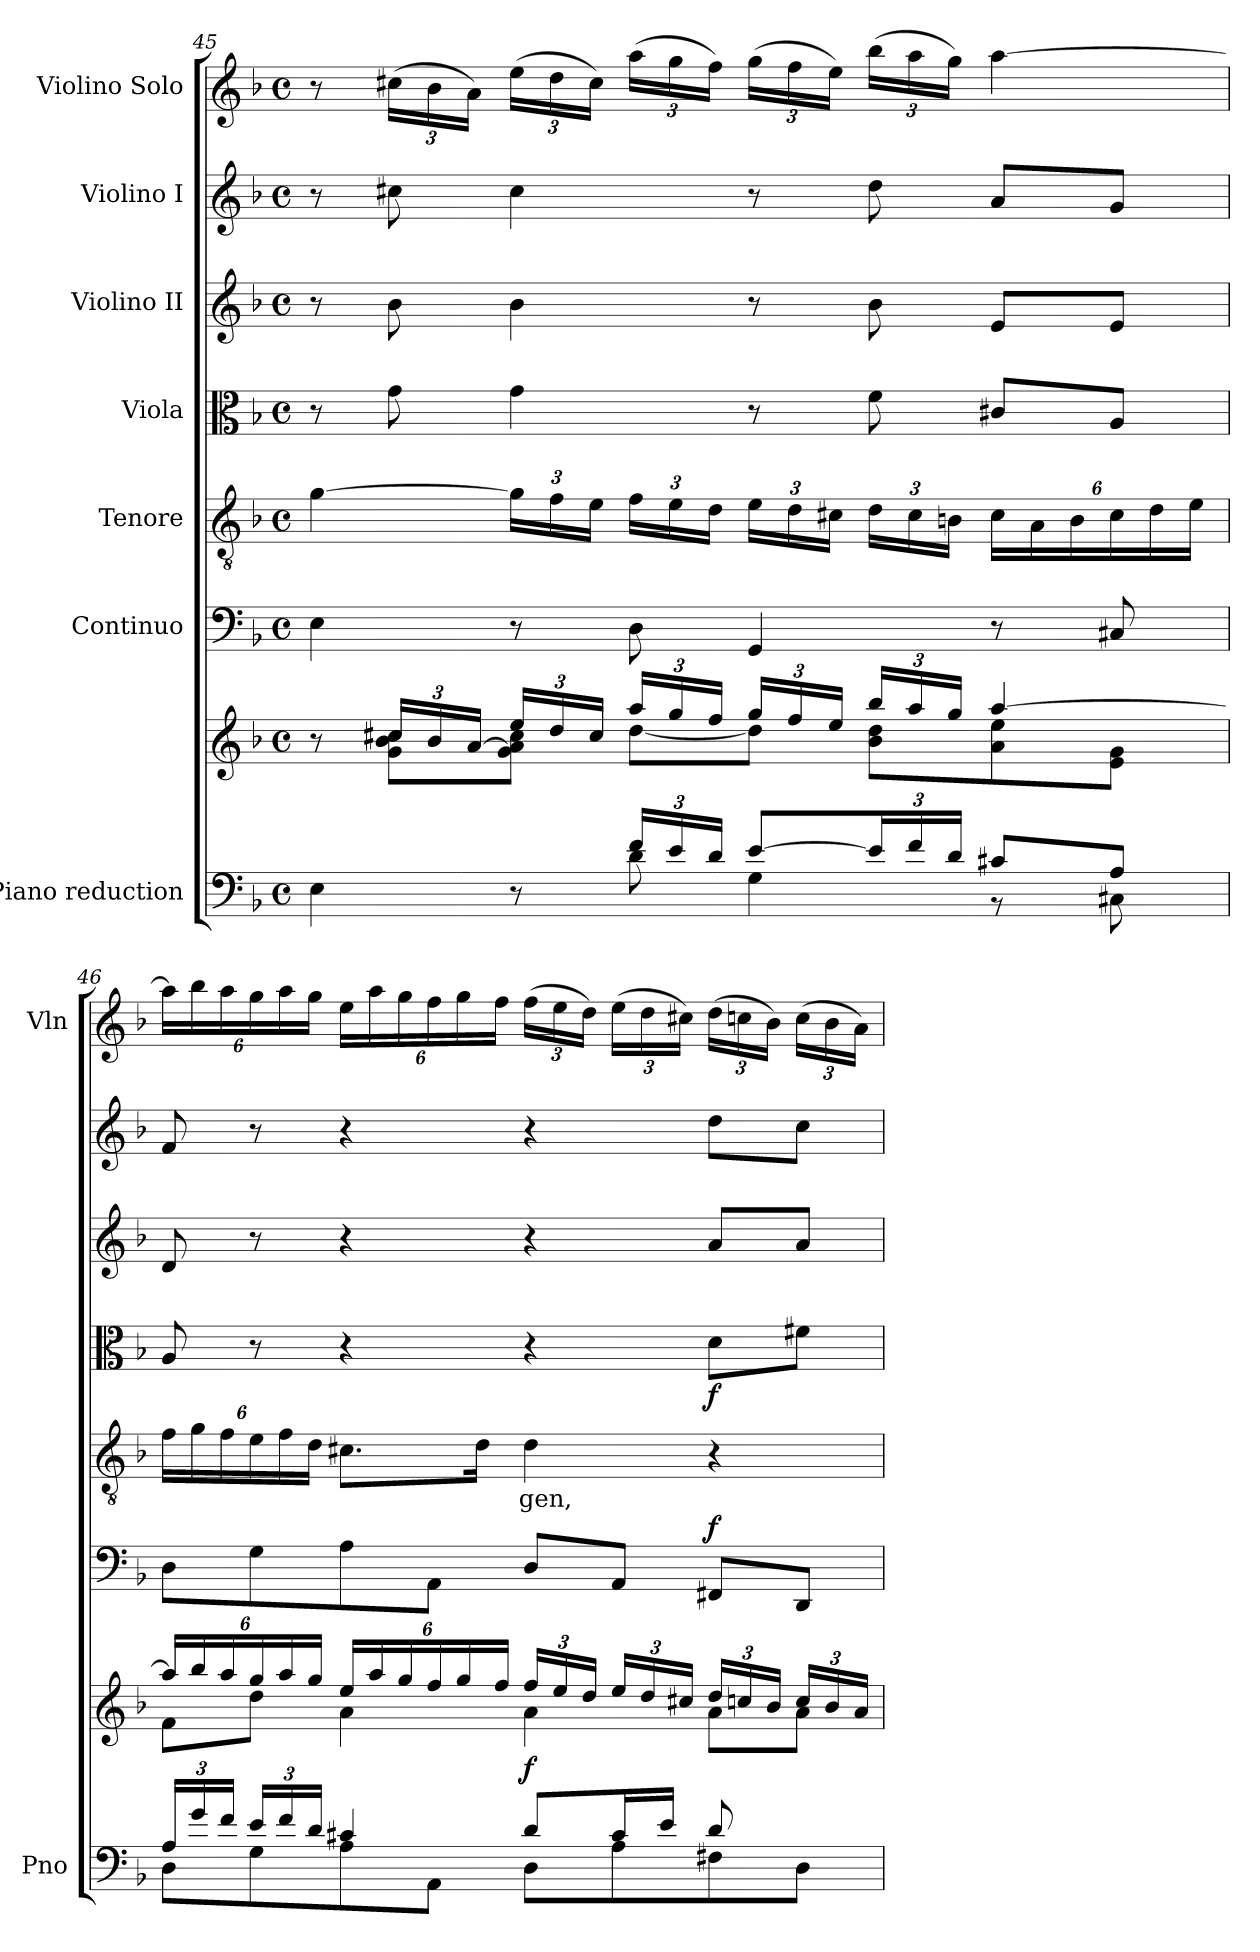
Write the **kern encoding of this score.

**kern	**kern	**dynam	**kern	**dynam	**kern	**text	**kern	**dynam	**kern	**kern	**kern
*part7	*part7	*part7	*part6	*part6	*part5	*part5	*part4	*part4	*part3	*part2	*part1
*staff8	*staff7	*staff7/8	*staff6	*staff6	*staff5	*staff5	*staff4	*staff4	*staff3	*staff2	*staff1
*I"Piano reduction	*	*	*I"Continuo	*	*I"Tenore	*	*I"Viola	*	*I"Violino II	*I"Violino I	*I"Violino Solo
*I'Pno	*	*	*	*	*	*	*	*	*	*	*I'Vln
*clefF4	*clefG2	*	*clefF4	*	*clefGv2	*	*clefC3	*	*clefG2	*clefG2	*clefG2
*k[b-]	*k[b-]	*	*k[b-]	*	*k[b-]	*	*k[b-]	*	*k[b-]	*k[b-]	*k[b-]
*M4/4	*M4/4	*	*M4/4	*	*M4/4	*	*M4/4	*	*M4/4	*M4/4	*M4/4
*met(c)	*met(c)	*	*met(c)	*	*met(c)	*	*met(c)	*	*met(c)	*met(c)	*met(c)
=45	=45	=45	=45	=45	=45	=45	=45	=45	=45	=45	=45
*^	*^	*	*	*	*	*	*	*	*	*	*
4ryy	4E\	8r	8ryy	.	4E\	.	[4g\	.	8r	.	8r	8r	8r
*	*	*Xbrackettup	*	*	*	*	*	*	*	*	*	*	*Xbrackettup
.	.	24cc#X/LL	8g\ 8b-\ 8cc#\L	.	.	.	.	.	8g\	.	8b-\	8cc#X\	(24cc#X\LL
.	.	24b-/	.	.	.	.	.	.	.	.	.	.	24b-\
.	.	[24a/JJ	.	.	.	.	.	.	.	.	.	.	24a\JJ)
8r	8ryy	24ee/LL	8g\ 8a\] 8cc#\J	.	8r	.	24g\LL]	.	4g\	.	4b-\	4cc#\	(24ee\LL
.	.	24dd/	.	.	.	.	24f\	.	.	.	.	.	24dd\
.	.	24cc#/JJ	.	.	.	.	24e\JJ	.	.	.	.	.	24cc#\JJ)
*Xbrackettup	*	*	*	*	*	*	*	*	*	*	*	*	*
24f/LL	8d\	24aa/LL	[8dd\L	.	8D\	.	24f\LL	.	.	.	.	.	(24aa\LL
24e/	.	24gg/	.	.	.	.	24e\	.	.	.	.	.	24gg\
24d/JJ	.	24ff/JJ	.	.	.	.	24d\JJ	.	.	.	.	.	24ff\JJ)
*	*	*	*	*	*	*	*Xbrackettup	*	*	*	*	*	*
[8e/L	4G\	24gg/LL	8dd\J]	.	4GG/	.	24e\LL	.	8r	.	8r	8r	(24gg\LL
.	.	24ff/	.	.	.	.	24d\	.	.	.	.	.	24ff\
.	.	24ee/JJ	.	.	.	.	24c#X\JJ	.	.	.	.	.	24ee\JJ)
24e/L]	.	24bb-/LL	8b-\ 8dd\L	.	.	.	24d\LL	.	8f\	.	8b-\	8dd\	(24bb-\LL
24f/	.	24aa/	.	.	.	.	24c#\	.	.	.	.	.	24aa\
24d/JJ	.	24gg/JJ	.	.	.	.	24Bn\JJ	.	.	.	.	.	24gg\JJ)
*	*	*	*	*	*	*	*brackettup	*	*	*	*	*	*
8c#X/L	8r	[4aa/	8a\ 8ee\	.	8r	.	24c#\LL	.	8c#X/L	.	8e/L	8a/L	[4aa\
.	.	.	.	.	.	.	24A\	.	.	.	.	.	.
.	.	.	.	.	.	.	24B\	.	.	.	.	.	.
8A/J	8C#X\	.	8e\ 8g\J	.	8C#X/	.	24c#\	.	8A/J	.	8e/J	8g/J	.
.	.	.	.	.	.	.	24d\	.	.	.	.	.	.
.	.	.	.	.	.	.	24e\JJ	.	.	.	.	.	.
=46	=46	=46	=46	=46	=46	=46	=46	=46	=46	=46	=46	=46	=46
*	*	*	*^	*	*	*	*	*	*	*	*	*	*
24A/LL	8D\L	24aa/LL]	8f\L	2..ryy	.	8D\L	.	24f\LL	.	8A/	.	8d/	8f/	24aa\LL]
24g/	.	24bb-/	.	.	.	.	.	24g\	.	.	.	.	.	24bb-\
24f/JJ	.	24aa/	.	.	.	.	.	24f\	.	.	.	.	.	24aa\
*	*	*brackettup	*	*	*	*	*	*	*	*	*	*	*	*brackettup
24e/LL	8G\	24gg/	8dd\J	.	.	8G\	.	24e\	.	8r	.	8r	8r	24gg\
24f/	.	24aa/	.	.	.	.	.	24f\	.	.	.	.	.	24aa\
24d/JJ	.	24gg/JJ	.	.	.	.	.	24d\JJ	.	.	.	.	.	24gg\JJ
4c#X/	8A\	24ee/LL	4a\	.	.	8A\	.	8.c#X\L	.	4r	.	4r	4r	24ee\LL
.	.	24aa/	.	.	.	.	.	.	.	.	.	.	.	24aa\
.	.	24gg/	.	.	.	.	.	.	.	.	.	.	.	24gg\
.	8AA\J	24ff/	.	.	.	8AA\J	.	.	.	.	.	.	.	24ff\
.	.	24gg/	.	.	.	.	.	.	.	.	.	.	.	24gg\
.	.	.	.	.	.	.	.	16d\Jk	.	.	.	.	.	.
.	.	24ff/JJ	.	.	.	.	.	.	.	.	.	.	.	24ff\JJ
*	*	*Xbrackettup	*	*	*	*	*	*	*	*	*	*	*	*
!	!	!	!	!	!	!	!	!	!LO:LY:b	!	!	!	!	!
*	*	*	*	*	*	*	*	*	*	*	*	*	*	*Xbrackettup
!	!	!	!	!	!LO:DY:b	!	!	!	!	!	!	!	!	!
8d/L	8D\L	24ff/LL	4a\	.	f	8D/L	.	4d\	gen,	4r	.	4r	4r	(24ff\LL
.	.	24ee/	.	.	.	.	.	.	.	.	.	.	.	24ee\
.	.	24dd/JJ	.	.	.	.	.	.	.	.	.	.	.	24dd\JJ)
16c#/L	8A\	24ee/LL	.	.	.	8AA/J	.	.	.	.	.	.	.	(24ee\LL
.	.	24dd/	.	.	.	.	.	.	.	.	.	.	.	24dd\
16e/JJ	.	.	.	.	.	.	.	.	.	.	.	.	.	.
.	.	24cc#X/JJ	.	.	.	.	.	.	.	.	.	.	.	24cc#X\JJ)
!	!	!	!	!	!	!	!LO:DY:a	!	!	!	!LO:DY:b	!	!	!
8d/L	8F#X\	24dd/LL	8a\L	.	.	8FF#X/L	f	4r	.	8d\L	f	8a/L	8dd\L	(24dd\LL
.	.	24ccn/	.	.	.	.	.	.	.	.	.	.	.	24ccn\
.	.	24b-/JJ	.	.	.	.	.	.	.	.	.	.	.	24b-\JJ)
8ryy	8D\J	24cc/LL	8a\J	8f#X\J	.	8DD/J	.	.	.	8f#X\J	.	8a/J	8cc\J	(24cc\LL
.	.	24b-/	.	.	.	.	.	.	.	.	.	.	.	24b-\
.	.	24a/JJ	.	.	.	.	.	.	.	.	.	.	.	24a\JJ)
*v	*v	*	*	*	*	*	*	*	*	*	*	*	*	*
*	*v	*v	*v	*	*	*	*	*	*	*	*	*	*
=	=	=	=	=	=	=	=	=	=	=	=
*-	*-	*-	*-	*-	*-	*-	*-	*-	*-	*-	*-
